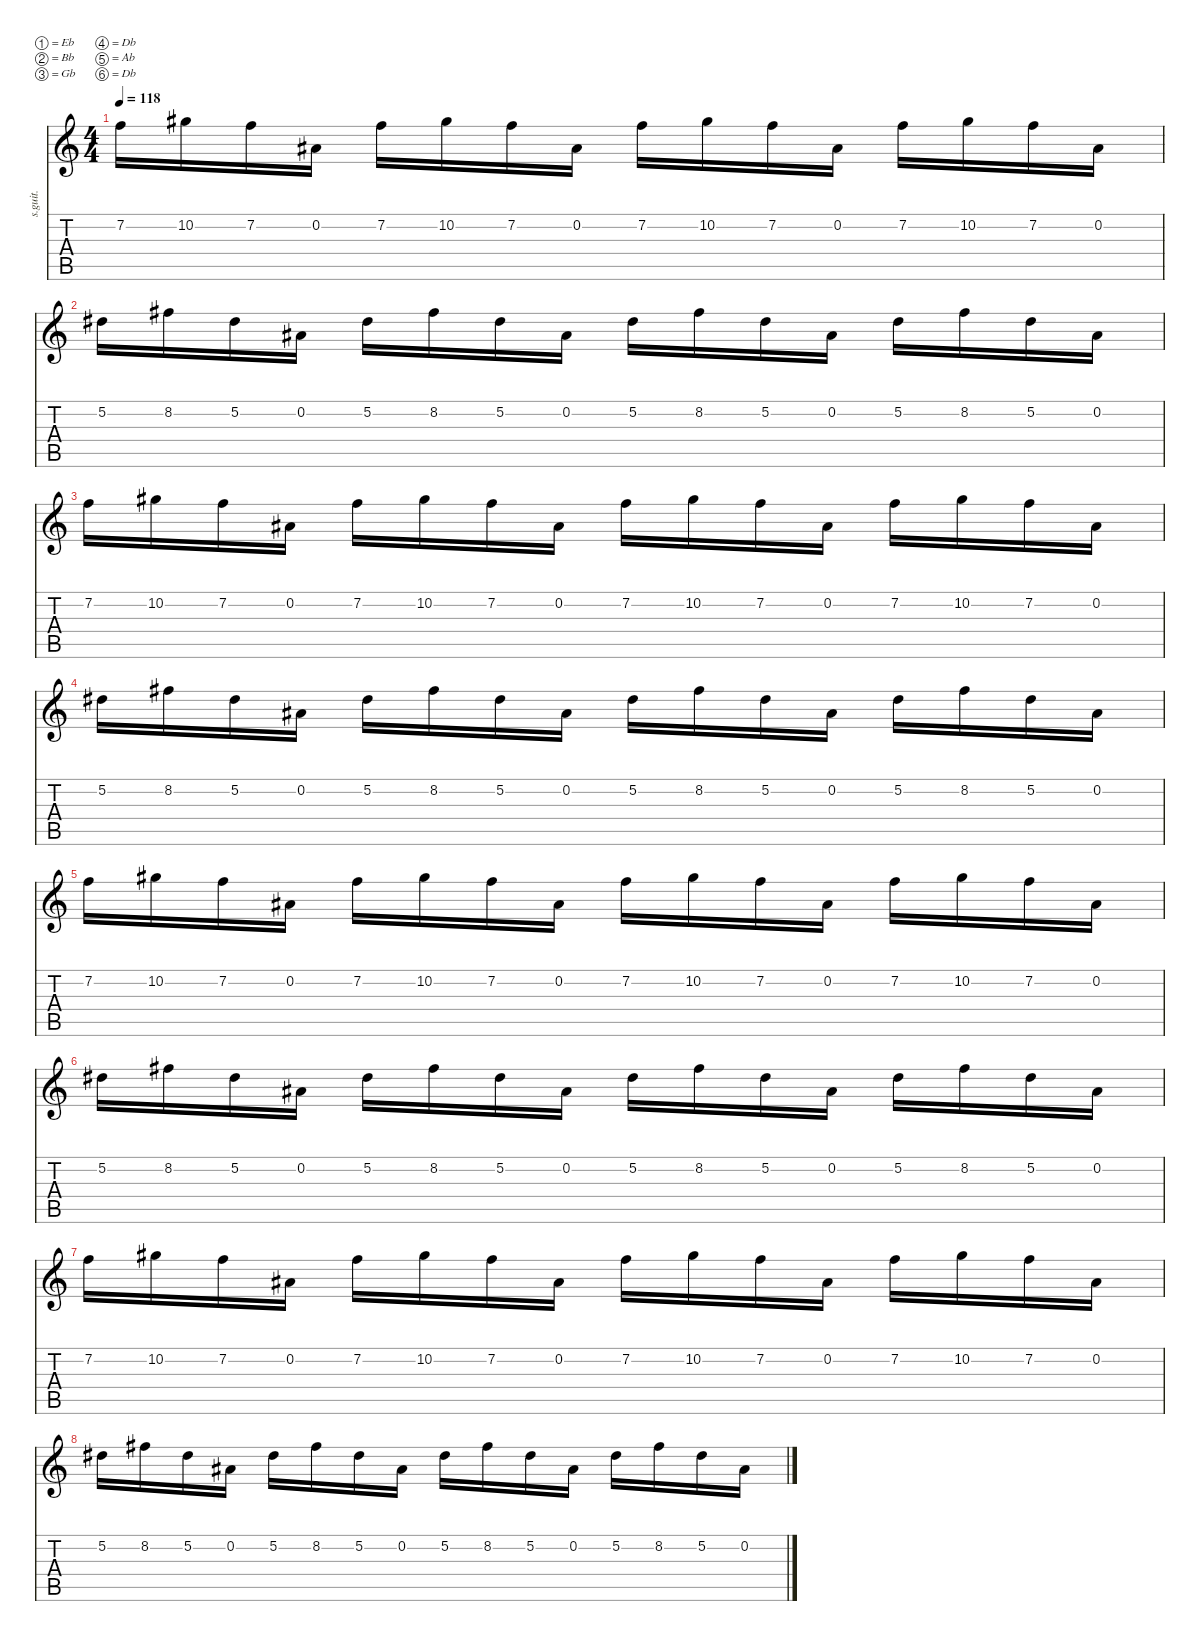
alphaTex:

\defaultSystemsLayout 4
\hideDynamics
\bracketExtendMode nobrackets
\track ("Lead [Synyster Gates]" "s.guit.") {instrument distortionguitar}
\staff {score tabs}
\tuning (Eb4 Bb3 Gb3 Db3 Ab2 Db2)
\ts (4 4)
\tempo 118
\clef g2
\ks c
7.2.16{lyrics (0 "") lyrics (1 "") lyrics (2 "") lyrics (3 "") lyrics (4 "") dy f} 10.2{acc #}.16{lyrics (0 "") lyrics (1 "") lyrics (2 "") lyrics (3 "") lyrics (4 "")} 7.2.16{lyrics (0 "") lyrics (1 "") lyrics (2 "") lyrics (3 "") lyrics (4 "")} 0.2{acc #}.16{lyrics (0 "") lyrics (1 "") lyrics (2 "") lyrics (3 "") lyrics (4 "")} 7.2.16{lyrics (0 "") lyrics (1 "") lyrics (2 "") lyrics (3 "") lyrics (4 "")} 10.2{acc #}.16{lyrics (0 "") lyrics (1 "") lyrics (2 "") lyrics (3 "") lyrics (4 "")} 7.2.16{lyrics (0 "") lyrics (1 "") lyrics (2 "") lyrics (3 "") lyrics (4 "")} 0.2{acc #}.16{lyrics (0 "") lyrics (1 "") lyrics (2 "") lyrics (3 "") lyrics (4 "")} 7.2.16{lyrics (0 "") lyrics (1 "") lyrics (2 "") lyrics (3 "") lyrics (4 "")} 10.2{acc #}.16{lyrics (0 "") lyrics (1 "") lyrics (2 "") lyrics (3 "") lyrics (4 "")} 7.2.16{lyrics (0 "") lyrics (1 "") lyrics (2 "") lyrics (3 "") lyrics (4 "")} 0.2{acc #}.16{lyrics (0 "") lyrics (1 "") lyrics (2 "") lyrics (3 "") lyrics (4 "")} 7.2.16{lyrics (0 "") lyrics (1 "") lyrics (2 "") lyrics (3 "") lyrics (4 "")} 10.2{acc #}.16{lyrics (0 "") lyrics (1 "") lyrics (2 "") lyrics (3 "") lyrics (4 "")} 7.2.16{lyrics (0 "") lyrics (1 "") lyrics (2 "") lyrics (3 "") lyrics (4 "")} 0.2{acc #}.16{lyrics (0 "") lyrics (1 "") lyrics (2 "") lyrics (3 "") lyrics (4 "")} |
5.2{acc #}.16{lyrics (0 "") lyrics (1 "") lyrics (2 "") lyrics (3 "") lyrics (4 "")} 8.2{acc #}.16{lyrics (0 "") lyrics (1 "") lyrics (2 "") lyrics (3 "") lyrics (4 "")} 5.2{acc #}.16{lyrics (0 "") lyrics (1 "") lyrics (2 "") lyrics (3 "") lyrics (4 "")} 0.2{acc #}.16{lyrics (0 "") lyrics (1 "") lyrics (2 "") lyrics (3 "") lyrics (4 "")} 5.2{acc #}.16{lyrics (0 "") lyrics (1 "") lyrics (2 "") lyrics (3 "") lyrics (4 "")} 8.2{acc #}.16{lyrics (0 "") lyrics (1 "") lyrics (2 "") lyrics (3 "") lyrics (4 "")} 5.2{acc #}.16{lyrics (0 "") lyrics (1 "") lyrics (2 "") lyrics (3 "") lyrics (4 "")} 0.2{acc #}.16{lyrics (0 "") lyrics (1 "") lyrics (2 "") lyrics (3 "") lyrics (4 "")} 5.2{acc #}.16{lyrics (0 "") lyrics (1 "") lyrics (2 "") lyrics (3 "") lyrics (4 "")} 8.2{acc #}.16{lyrics (0 "") lyrics (1 "") lyrics (2 "") lyrics (3 "") lyrics (4 "")} 5.2{acc #}.16{lyrics (0 "") lyrics (1 "") lyrics (2 "") lyrics (3 "") lyrics (4 "")} 0.2{acc #}.16{lyrics (0 "") lyrics (1 "") lyrics (2 "") lyrics (3 "") lyrics (4 "")} 5.2{acc #}.16{lyrics (0 "") lyrics (1 "") lyrics (2 "") lyrics (3 "") lyrics (4 "")} 8.2{acc #}.16{lyrics (0 "") lyrics (1 "") lyrics (2 "") lyrics (3 "") lyrics (4 "")} 5.2{acc #}.16{lyrics (0 "") lyrics (1 "") lyrics (2 "") lyrics (3 "") lyrics (4 "")} 0.2{acc #}.16{lyrics (0 "") lyrics (1 "") lyrics (2 "") lyrics (3 "") lyrics (4 "")} |
7.2.16{lyrics (0 "") lyrics (1 "") lyrics (2 "") lyrics (3 "") lyrics (4 "")} 10.2{acc #}.16{lyrics (0 "") lyrics (1 "") lyrics (2 "") lyrics (3 "") lyrics (4 "")} 7.2.16{lyrics (0 "") lyrics (1 "") lyrics (2 "") lyrics (3 "") lyrics (4 "")} 0.2{acc #}.16{lyrics (0 "") lyrics (1 "") lyrics (2 "") lyrics (3 "") lyrics (4 "")} 7.2.16{lyrics (0 "") lyrics (1 "") lyrics (2 "") lyrics (3 "") lyrics (4 "")} 10.2{acc #}.16{lyrics (0 "") lyrics (1 "") lyrics (2 "") lyrics (3 "") lyrics (4 "")} 7.2.16{lyrics (0 "") lyrics (1 "") lyrics (2 "") lyrics (3 "") lyrics (4 "")} 0.2{acc #}.16{lyrics (0 "") lyrics (1 "") lyrics (2 "") lyrics (3 "") lyrics (4 "")} 7.2.16{lyrics (0 "") lyrics (1 "") lyrics (2 "") lyrics (3 "") lyrics (4 "")} 10.2{acc #}.16{lyrics (0 "") lyrics (1 "") lyrics (2 "") lyrics (3 "") lyrics (4 "")} 7.2.16{lyrics (0 "") lyrics (1 "") lyrics (2 "") lyrics (3 "") lyrics (4 "")} 0.2{acc #}.16{lyrics (0 "") lyrics (1 "") lyrics (2 "") lyrics (3 "") lyrics (4 "")} 7.2.16{lyrics (0 "") lyrics (1 "") lyrics (2 "") lyrics (3 "") lyrics (4 "")} 10.2{acc #}.16{lyrics (0 "") lyrics (1 "") lyrics (2 "") lyrics (3 "") lyrics (4 "")} 7.2.16{lyrics (0 "") lyrics (1 "") lyrics (2 "") lyrics (3 "") lyrics (4 "")} 0.2{acc #}.16{lyrics (0 "") lyrics (1 "") lyrics (2 "") lyrics (3 "") lyrics (4 "")} |
5.2{acc #}.16{lyrics (0 "") lyrics (1 "") lyrics (2 "") lyrics (3 "") lyrics (4 "")} 8.2{acc #}.16{lyrics (0 "") lyrics (1 "") lyrics (2 "") lyrics (3 "") lyrics (4 "")} 5.2{acc #}.16{lyrics (0 "") lyrics (1 "") lyrics (2 "") lyrics (3 "") lyrics (4 "")} 0.2{acc #}.16{lyrics (0 "") lyrics (1 "") lyrics (2 "") lyrics (3 "") lyrics (4 "")} 5.2{acc #}.16{lyrics (0 "") lyrics (1 "") lyrics (2 "") lyrics (3 "") lyrics (4 "")} 8.2{acc #}.16{lyrics (0 "") lyrics (1 "") lyrics (2 "") lyrics (3 "") lyrics (4 "")} 5.2{acc #}.16{lyrics (0 "") lyrics (1 "") lyrics (2 "") lyrics (3 "") lyrics (4 "")} 0.2{acc #}.16{lyrics (0 "") lyrics (1 "") lyrics (2 "") lyrics (3 "") lyrics (4 "")} 5.2{acc #}.16{lyrics (0 "") lyrics (1 "") lyrics (2 "") lyrics (3 "") lyrics (4 "")} 8.2{acc #}.16{lyrics (0 "") lyrics (1 "") lyrics (2 "") lyrics (3 "") lyrics (4 "")} 5.2{acc #}.16{lyrics (0 "") lyrics (1 "") lyrics (2 "") lyrics (3 "") lyrics (4 "")} 0.2{acc #}.16{lyrics (0 "") lyrics (1 "") lyrics (2 "") lyrics (3 "") lyrics (4 "")} 5.2{acc #}.16{lyrics (0 "") lyrics (1 "") lyrics (2 "") lyrics (3 "") lyrics (4 "")} 8.2{acc #}.16{lyrics (0 "") lyrics (1 "") lyrics (2 "") lyrics (3 "") lyrics (4 "")} 5.2{acc #}.16{lyrics (0 "") lyrics (1 "") lyrics (2 "") lyrics (3 "") lyrics (4 "")} 0.2{acc #}.16{lyrics (0 "") lyrics (1 "") lyrics (2 "") lyrics (3 "") lyrics (4 "")} |
7.2.16{lyrics (0 "") lyrics (1 "") lyrics (2 "") lyrics (3 "") lyrics (4 "")} 10.2{acc #}.16{lyrics (0 "") lyrics (1 "") lyrics (2 "") lyrics (3 "") lyrics (4 "")} 7.2.16{lyrics (0 "") lyrics (1 "") lyrics (2 "") lyrics (3 "") lyrics (4 "")} 0.2{acc #}.16{lyrics (0 "") lyrics (1 "") lyrics (2 "") lyrics (3 "") lyrics (4 "")} 7.2.16{lyrics (0 "") lyrics (1 "") lyrics (2 "") lyrics (3 "") lyrics (4 "")} 10.2{acc #}.16{lyrics (0 "") lyrics (1 "") lyrics (2 "") lyrics (3 "") lyrics (4 "")} 7.2.16{lyrics (0 "") lyrics (1 "") lyrics (2 "") lyrics (3 "") lyrics (4 "")} 0.2{acc #}.16{lyrics (0 "") lyrics (1 "") lyrics (2 "") lyrics (3 "") lyrics (4 "")} 7.2.16{lyrics (0 "") lyrics (1 "") lyrics (2 "") lyrics (3 "") lyrics (4 "")} 10.2{acc #}.16{lyrics (0 "") lyrics (1 "") lyrics (2 "") lyrics (3 "") lyrics (4 "")} 7.2.16{lyrics (0 "") lyrics (1 "") lyrics (2 "") lyrics (3 "") lyrics (4 "")} 0.2{acc #}.16{lyrics (0 "") lyrics (1 "") lyrics (2 "") lyrics (3 "") lyrics (4 "")} 7.2.16{lyrics (0 "") lyrics (1 "") lyrics (2 "") lyrics (3 "") lyrics (4 "")} 10.2{acc #}.16{lyrics (0 "") lyrics (1 "") lyrics (2 "") lyrics (3 "") lyrics (4 "")} 7.2.16{lyrics (0 "") lyrics (1 "") lyrics (2 "") lyrics (3 "") lyrics (4 "")} 0.2{acc #}.16{lyrics (0 "") lyrics (1 "") lyrics (2 "") lyrics (3 "") lyrics (4 "")} |
5.2{acc #}.16{lyrics (0 "") lyrics (1 "") lyrics (2 "") lyrics (3 "") lyrics (4 "")} 8.2{acc #}.16{lyrics (0 "") lyrics (1 "") lyrics (2 "") lyrics (3 "") lyrics (4 "")} 5.2{acc #}.16{lyrics (0 "") lyrics (1 "") lyrics (2 "") lyrics (3 "") lyrics (4 "")} 0.2{acc #}.16{lyrics (0 "") lyrics (1 "") lyrics (2 "") lyrics (3 "") lyrics (4 "")} 5.2{acc #}.16{lyrics (0 "") lyrics (1 "") lyrics (2 "") lyrics (3 "") lyrics (4 "")} 8.2{acc #}.16{lyrics (0 "") lyrics (1 "") lyrics (2 "") lyrics (3 "") lyrics (4 "")} 5.2{acc #}.16{lyrics (0 "") lyrics (1 "") lyrics (2 "") lyrics (3 "") lyrics (4 "")} 0.2{acc #}.16{lyrics (0 "") lyrics (1 "") lyrics (2 "") lyrics (3 "") lyrics (4 "")} 5.2{acc #}.16{lyrics (0 "") lyrics (1 "") lyrics (2 "") lyrics (3 "") lyrics (4 "")} 8.2{acc #}.16{lyrics (0 "") lyrics (1 "") lyrics (2 "") lyrics (3 "") lyrics (4 "")} 5.2{acc #}.16{lyrics (0 "") lyrics (1 "") lyrics (2 "") lyrics (3 "") lyrics (4 "")} 0.2{acc #}.16{lyrics (0 "") lyrics (1 "") lyrics (2 "") lyrics (3 "") lyrics (4 "")} 5.2{acc #}.16{lyrics (0 "") lyrics (1 "") lyrics (2 "") lyrics (3 "") lyrics (4 "")} 8.2{acc #}.16{lyrics (0 "") lyrics (1 "") lyrics (2 "") lyrics (3 "") lyrics (4 "")} 5.2{acc #}.16{lyrics (0 "") lyrics (1 "") lyrics (2 "") lyrics (3 "") lyrics (4 "")} 0.2{acc #}.16{lyrics (0 "") lyrics (1 "") lyrics (2 "") lyrics (3 "") lyrics (4 "")} |
7.2.16{lyrics (0 "") lyrics (1 "") lyrics (2 "") lyrics (3 "") lyrics (4 "")} 10.2{acc #}.16{lyrics (0 "") lyrics (1 "") lyrics (2 "") lyrics (3 "") lyrics (4 "")} 7.2.16{lyrics (0 "") lyrics (1 "") lyrics (2 "") lyrics (3 "") lyrics (4 "")} 0.2{acc #}.16{lyrics (0 "") lyrics (1 "") lyrics (2 "") lyrics (3 "") lyrics (4 "")} 7.2.16{lyrics (0 "") lyrics (1 "") lyrics (2 "") lyrics (3 "") lyrics (4 "")} 10.2{acc #}.16{lyrics (0 "") lyrics (1 "") lyrics (2 "") lyrics (3 "") lyrics (4 "")} 7.2.16{lyrics (0 "") lyrics (1 "") lyrics (2 "") lyrics (3 "") lyrics (4 "")} 0.2{acc #}.16{lyrics (0 "") lyrics (1 "") lyrics (2 "") lyrics (3 "") lyrics (4 "")} 7.2.16{lyrics (0 "") lyrics (1 "") lyrics (2 "") lyrics (3 "") lyrics (4 "")} 10.2{acc #}.16{lyrics (0 "") lyrics (1 "") lyrics (2 "") lyrics (3 "") lyrics (4 "")} 7.2.16{lyrics (0 "") lyrics (1 "") lyrics (2 "") lyrics (3 "") lyrics (4 "")} 0.2{acc #}.16{lyrics (0 "") lyrics (1 "") lyrics (2 "") lyrics (3 "") lyrics (4 "")} 7.2.16{lyrics (0 "") lyrics (1 "") lyrics (2 "") lyrics (3 "") lyrics (4 "")} 10.2{acc #}.16{lyrics (0 "") lyrics (1 "") lyrics (2 "") lyrics (3 "") lyrics (4 "")} 7.2.16{lyrics (0 "") lyrics (1 "") lyrics (2 "") lyrics (3 "") lyrics (4 "")} 0.2{acc #}.16{lyrics (0 "") lyrics (1 "") lyrics (2 "") lyrics (3 "") lyrics (4 "")} |
5.2{acc #}.16{lyrics (0 "") lyrics (1 "") lyrics (2 "") lyrics (3 "") lyrics (4 "")} 8.2{acc #}.16{lyrics (0 "") lyrics (1 "") lyrics (2 "") lyrics (3 "") lyrics (4 "")} 5.2{acc #}.16{lyrics (0 "") lyrics (1 "") lyrics (2 "") lyrics (3 "") lyrics (4 "")} 0.2{acc #}.16{lyrics (0 "") lyrics (1 "") lyrics (2 "") lyrics (3 "") lyrics (4 "")} 5.2{acc #}.16{lyrics (0 "") lyrics (1 "") lyrics (2 "") lyrics (3 "") lyrics (4 "")} 8.2{acc #}.16{lyrics (0 "") lyrics (1 "") lyrics (2 "") lyrics (3 "") lyrics (4 "")} 5.2{acc #}.16{lyrics (0 "") lyrics (1 "") lyrics (2 "") lyrics (3 "") lyrics (4 "")} 0.2{acc #}.16{lyrics (0 "") lyrics (1 "") lyrics (2 "") lyrics (3 "") lyrics (4 "")} 5.2{acc #}.16{lyrics (0 "") lyrics (1 "") lyrics (2 "") lyrics (3 "") lyrics (4 "")} 8.2{acc #}.16{lyrics (0 "") lyrics (1 "") lyrics (2 "") lyrics (3 "") lyrics (4 "")} 5.2{acc #}.16{lyrics (0 "") lyrics (1 "") lyrics (2 "") lyrics (3 "") lyrics (4 "")} 0.2{acc #}.16{lyrics (0 "") lyrics (1 "") lyrics (2 "") lyrics (3 "") lyrics (4 "")} 5.2{acc #}.16{lyrics (0 "") lyrics (1 "") lyrics (2 "") lyrics (3 "") lyrics (4 "")} 8.2{acc #}.16{lyrics (0 "") lyrics (1 "") lyrics (2 "") lyrics (3 "") lyrics (4 "")} 5.2{acc #}.16{lyrics (0 "") lyrics (1 "") lyrics (2 "") lyrics (3 "") lyrics (4 "")} 0.2{acc #}.16{lyrics (0 "") lyrics (1 "") lyrics (2 "") lyrics (3 "") lyrics (4 "")}
